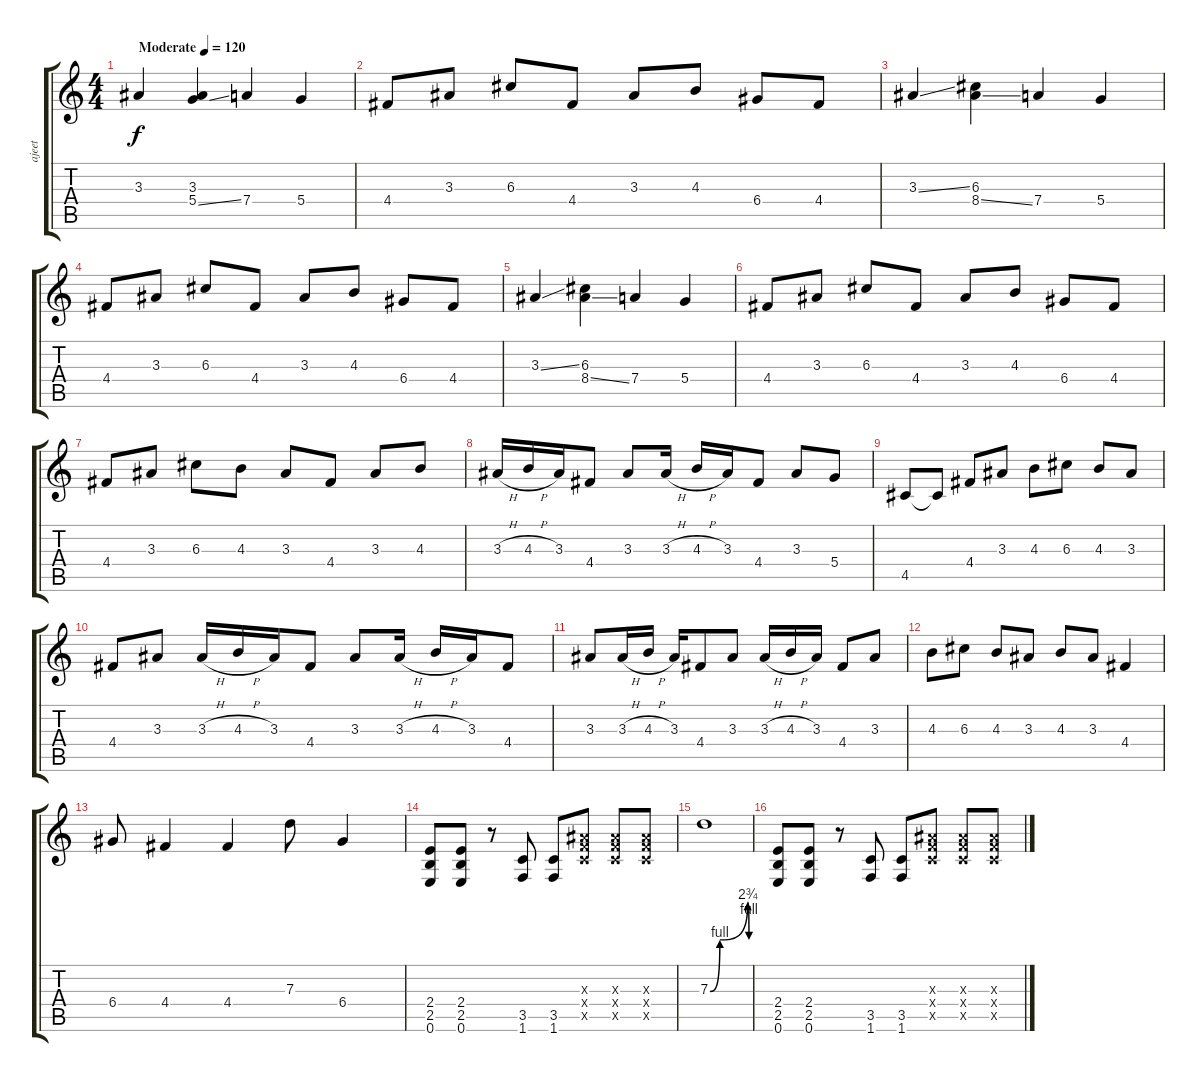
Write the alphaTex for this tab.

\track ("ajeet" "ajeet") {instrument distortionguitar}
\staff {score tabs}
\tuning (E4 B3 G3 D3 A2 E2) {hide}
\ts (4 4)
\tempo (120 "Moderate")
\clef g2
\ks c
3.3.4{dy f volume 16 instrument distortionguitar} (3.3 5.4{ss}).4 7.4.4 5.4.4 |
4.4.8 3.3.8 6.3.8 4.4.8 3.3.8 4.3.8 6.4.8 4.4.8 |
3.3{ss}.4 (6.3 8.4{ss}).4 7.4.4 5.4.4 |
4.4.8 3.3.8 6.3.8 4.4.8 3.3.8 4.3.8 6.4.8 4.4.8 |
3.3{ss}.4 (6.3 8.4{ss}).4 7.4.4 5.4.4 |
4.4.8 3.3.8 6.3.8 4.4.8 3.3.8 4.3.8 6.4.8 4.4.8 |
4.4.8 3.3.8 6.3.8 4.3.8 3.3.8 4.4.8 3.3.8 4.3.8 |
3.3{h}.16 4.3{h}.16 3.3.16 4.4.8 3.3.8 3.3{h}.16 4.3{h}.16 3.3.16 4.4.8 3.3.8 5.4.8 |
4.5.8 4.5{t}.8 4.4.8 3.3.8 4.3.8 6.3.8 4.3.8 3.3.8 |
4.4.8 3.3.8 3.3{h}.16 4.3{h}.16 3.3.16 4.4.8 3.3.8 3.3{h}.16 4.3{h}.16 3.3.16 4.4.8 |
3.3.8 3.3{h}.16 4.3{h}.16 3.3.16 4.4.8 3.3.8 3.3{h}.16 4.3{h}.16 3.3.16 4.4.8 3.3.8 |
4.3.8 6.3.8 4.3.8 3.3.8 4.3.8 3.3.8 4.4.4 |
6.4.8 4.4.4 4.4.4 7.3.8 6.4.4 |
(2.4 2.5 0.6).8 (2.4 2.5 0.6).8 r.8 (3.5 1.6).8 (3.5 1.6).8 (3.3{x} 3.4{x} 3.5{x}).8 (3.3{x} 3.4{x} 3.5{x}).8 (3.3{x} 3.4{x} 3.5{x}).8 |
7.3{be (custom 0 0 15 4 58 11 60 4)}.1 |
(2.4 2.5 0.6).8 (2.4 2.5 0.6).8 r.8 (3.5 1.6).8 (3.5 1.6).8 (3.3{x} 3.4{x} 3.5{x}).8 (3.3{x} 3.4{x} 3.5{x}).8 (3.3{x} 3.4{x} 3.5{x}).8
